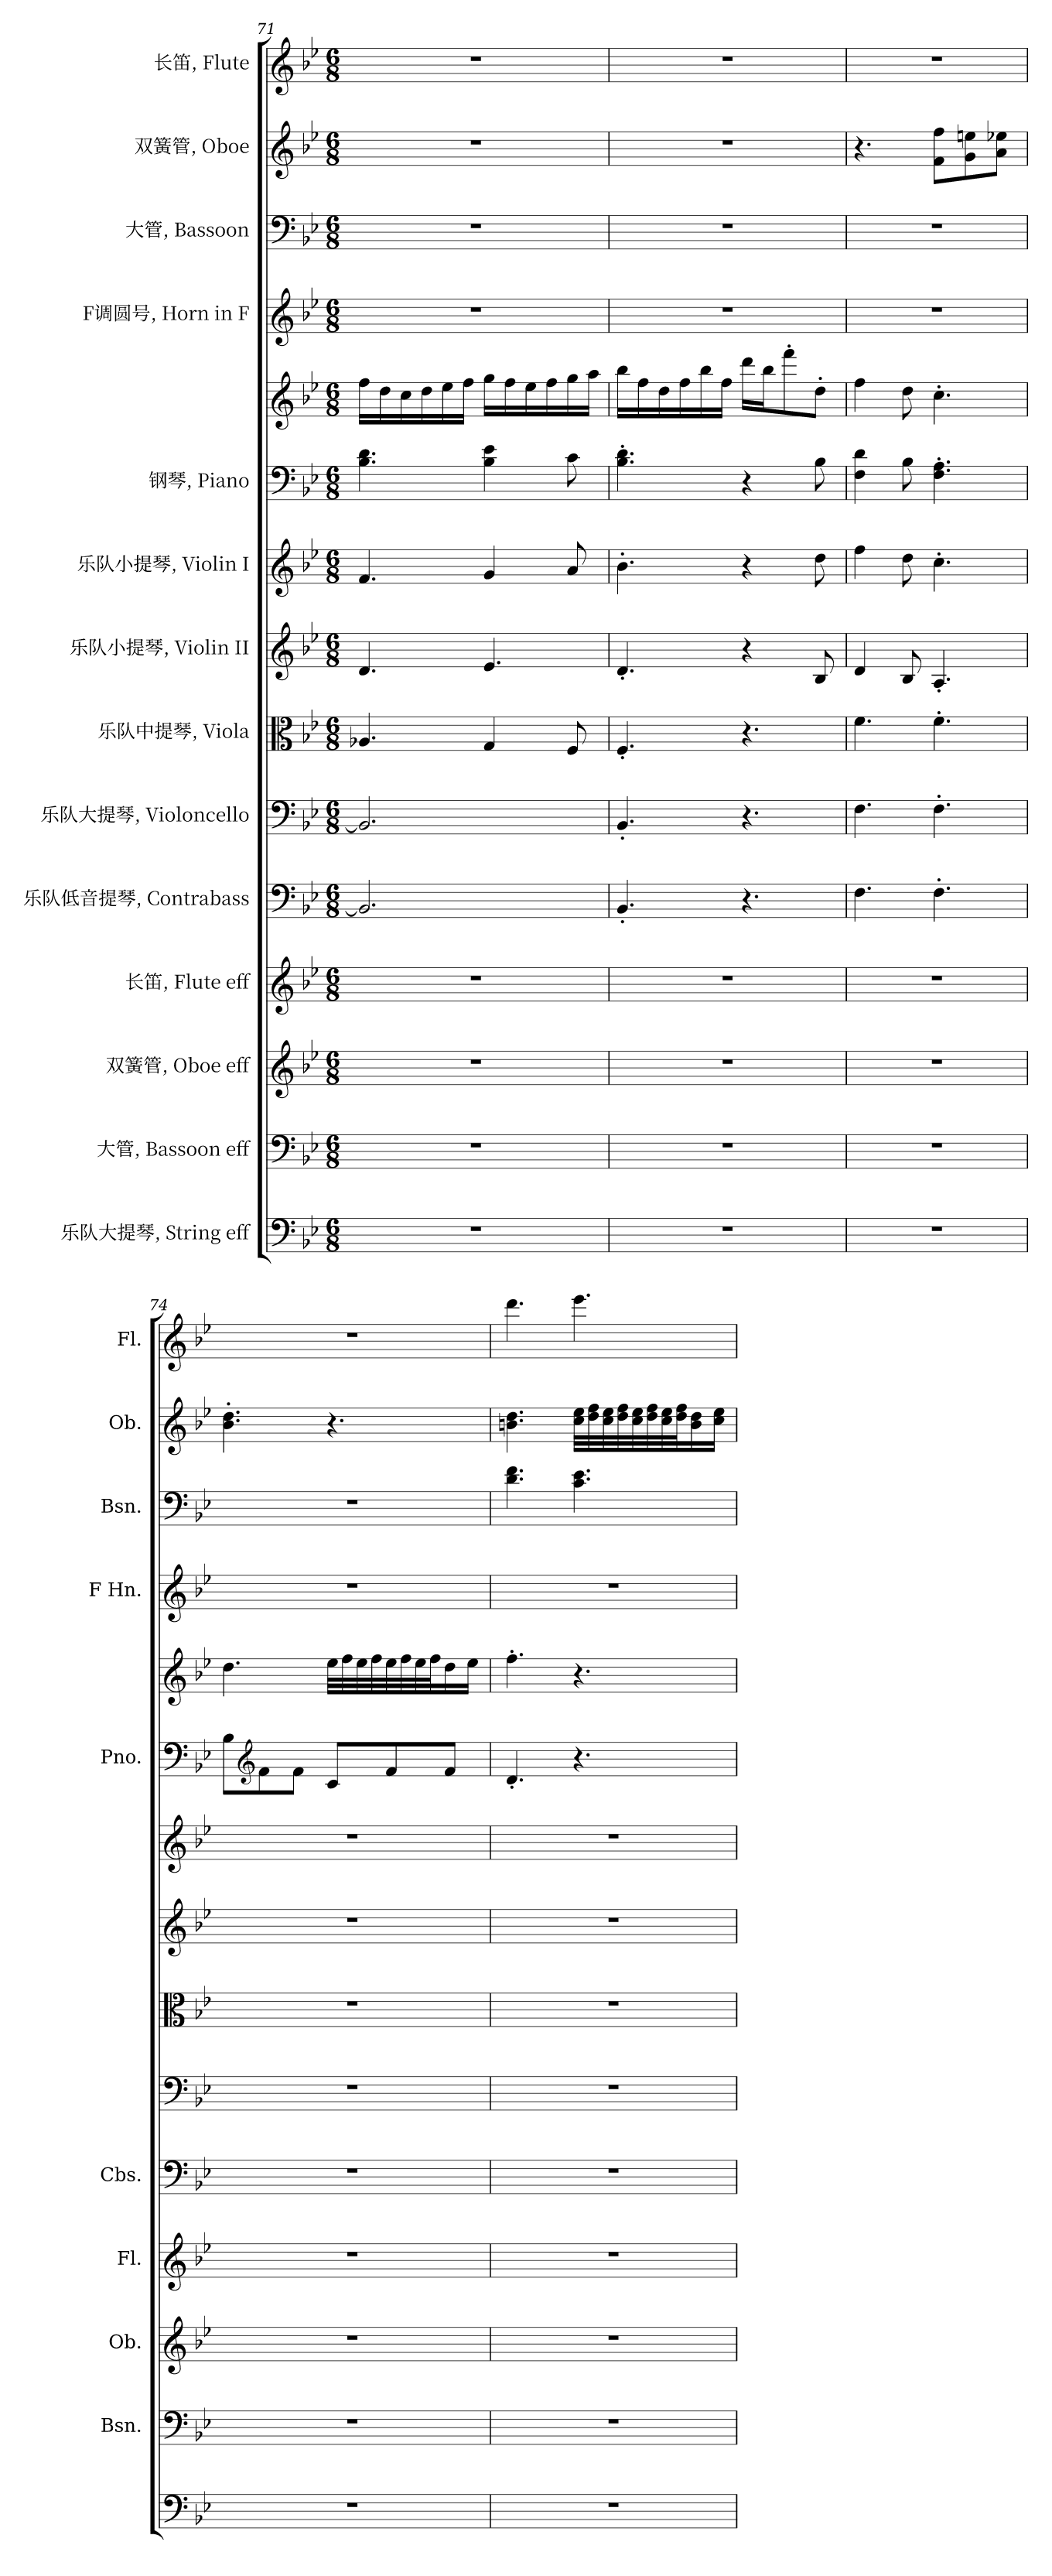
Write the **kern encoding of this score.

**kern	**kern	**kern	**kern	**kern	**kern	**kern	**kern	**kern	**kern	**kern	**kern	**kern	**kern	**kern
*part14	*part13	*part12	*part11	*part10	*part9	*part8	*part7	*part6	*part5	*part5	*part4	*part3	*part2	*part1
*staff15	*staff14	*staff13	*staff12	*staff11	*staff10	*staff9	*staff8	*staff7	*staff6	*staff5	*staff4	*staff3	*staff2	*staff1
*I"乐队大提琴, String eff	*I"大管, Bassoon eff	*I"双簧管, Oboe eff	*I"长笛, Flute eff	*I"乐队低音提琴, Contrabass	*I"乐队大提琴, Violoncello	*I"乐队中提琴, Viola	*I"乐队小提琴, Violin II	*I"乐队小提琴, Violin I	*I"钢琴, Piano	*	*I"F调圆号, Horn in F	*I"大管, Bassoon	*I"双簧管, Oboe	*I"长笛, Flute
*	*I'Bsn.	*I'Ob.	*I'Fl.	*I'Cbs.	*	*	*	*	*I'Pno.	*	*I'F Hn.	*I'Bsn.	*I'Ob.	*I'Fl.
*clefF4	*clefF4	*clefG2	*clefG2	*clefF4	*clefF4	*clefC3	*clefG2	*clefG2	*clefF4	*clefG2	*clefG2	*clefF4	*clefG2	*clefG2
*	*	*	*	*ITrd7c12	*	*	*	*	*	*	*ITrd4c7	*	*	*
*k[b-e-]	*k[b-e-]	*k[b-e-]	*k[b-e-]	*k[b-e-]	*k[b-e-]	*k[b-e-]	*k[b-e-]	*k[b-e-]	*k[b-e-]	*k[b-e-]	*k[b-e-a-]	*k[b-e-]	*k[b-e-]	*k[b-e-]
*M6/8	*M6/8	*M6/8	*M6/8	*M6/8	*M6/8	*M6/8	*M6/8	*M6/8	*M6/8	*M6/8	*M6/8	*M6/8	*M6/8	*M6/8
=71	=71	=71	=71	=71	=71	=71	=71	=71	=71	=71	=71	=71	=71	=71
2.r	2.r	2.r	2.r	2.BBB-/]	2.BB-/]	4.A-X/	4.d/	4.f/	4.B-\ 4.d\	16ff\LL	2.r	2.r	2.r	2.r
.	.	.	.	.	.	.	.	.	.	16dd\	.	.	.	.
.	.	.	.	.	.	.	.	.	.	16cc\	.	.	.	.
.	.	.	.	.	.	.	.	.	.	16dd\	.	.	.	.
.	.	.	.	.	.	.	.	.	.	16ee-\	.	.	.	.
.	.	.	.	.	.	.	.	.	.	16ff\JJ	.	.	.	.
.	.	.	.	.	.	4G/	4.e-/	4g/	4B-\ 4e-\	16gg\LL	.	.	.	.
.	.	.	.	.	.	.	.	.	.	16ff\	.	.	.	.
.	.	.	.	.	.	.	.	.	.	16ee-\	.	.	.	.
.	.	.	.	.	.	.	.	.	.	16ff\	.	.	.	.
.	.	.	.	.	.	8F/	.	8a/	8c\	16gg\	.	.	.	.
.	.	.	.	.	.	.	.	.	.	16aa\JJ	.	.	.	.
=72	=72	=72	=72	=72	=72	=72	=72	=72	=72	=72	=72	=72	=72	=72
2.r	2.r	2.r	2.r	4.BBB-'/	4.BB-'/	4.F'/	4.d'/	4.b-'\	4.B-\' 4.d\'	16bb-\LL	2.r	2.r	2.r	2.r
.	.	.	.	.	.	.	.	.	.	16ff\	.	.	.	.
.	.	.	.	.	.	.	.	.	.	16dd\	.	.	.	.
.	.	.	.	.	.	.	.	.	.	16ff\	.	.	.	.
.	.	.	.	.	.	.	.	.	.	16bb-\	.	.	.	.
.	.	.	.	.	.	.	.	.	.	16ff\JJ	.	.	.	.
.	.	.	.	4.r	4.r	4.r	4r	4r	4r	16ddd\LL	.	.	.	.
.	.	.	.	.	.	.	.	.	.	16bb-\J	.	.	.	.
.	.	.	.	.	.	.	.	.	.	8fff'\	.	.	.	.
.	.	.	.	.	.	.	8B-/	8dd\	8B-\	8dd'\J	.	.	.	.
!!LO:PB:g=z
=73	=73	=73	=73	=73	=73	=73	=73	=73	=73	=73	=73	=73	=73	=73
2.r	2.r	2.r	2.r	4.FF\	4.F\	4.f\	4d/	4ff\	4F\ 4d\	4ff\	2.r	2.r	4.r	2.r
.	.	.	.	.	.	.	8B-/	8dd\	8B-\	8dd\	.	.	.	.
.	.	.	.	4.FF'\	4.F'\	4.f'\	4.A'/	4.cc'\	4.F\' 4.A\'	4.cc'\	.	.	8f\ 8ff\L	.
.	.	.	.	.	.	.	.	.	.	.	.	.	8g\ 8een\	.
.	.	.	.	.	.	.	.	.	.	.	.	.	8a\ 8ee-X\J	.
=74	=74	=74	=74	=74	=74	=74	=74	=74	=74	=74	=74	=74	=74	=74
2.r	2.r	2.r	2.r	2.r	2.r	2.r	2.r	2.r	8B-\L	4.dd\	2.r	2.r	4.b-\' 4.dd\'	2.r
*	*	*	*	*	*	*	*	*	*clefG2	*	*	*	*	*
.	.	.	.	.	.	.	.	.	8f\	.	.	.	.	.
.	.	.	.	.	.	.	.	.	8f\J	.	.	.	.	.
.	.	.	.	.	.	.	.	.	8c/L	32ee-\LLL	.	.	4.r	.
.	.	.	.	.	.	.	.	.	.	32ff\	.	.	.	.
.	.	.	.	.	.	.	.	.	.	32ee-\	.	.	.	.
.	.	.	.	.	.	.	.	.	.	32ff\	.	.	.	.
.	.	.	.	.	.	.	.	.	8f/	32ee-\	.	.	.	.
.	.	.	.	.	.	.	.	.	.	32ff\	.	.	.	.
.	.	.	.	.	.	.	.	.	.	32ee-\	.	.	.	.
.	.	.	.	.	.	.	.	.	.	32ff\J	.	.	.	.
.	.	.	.	.	.	.	.	.	8f/J	16dd\	.	.	.	.
.	.	.	.	.	.	.	.	.	.	16ee-\JJ	.	.	.	.
=75	=75	=75	=75	=75	=75	=75	=75	=75	=75	=75	=75	=75	=75	=75
2.r	2.r	2.r	2.r	2.r	2.r	2.r	2.r	2.r	4.d'/	4.ff'\	2.r	4.d\ 4.f\	4.bn\ 4.dd\	4.ddd\
.	.	.	.	.	.	.	.	.	4.r	4.r	.	4.c\ 4.e-\	32cc\ 32ee-\LLL	4.eee-\
.	.	.	.	.	.	.	.	.	.	.	.	.	32dd\ 32ff\	.
.	.	.	.	.	.	.	.	.	.	.	.	.	32cc\ 32ee-\	.
.	.	.	.	.	.	.	.	.	.	.	.	.	32dd\ 32ff\	.
.	.	.	.	.	.	.	.	.	.	.	.	.	32cc\ 32ee-\	.
.	.	.	.	.	.	.	.	.	.	.	.	.	32dd\ 32ff\	.
.	.	.	.	.	.	.	.	.	.	.	.	.	32cc\ 32ee-\	.
.	.	.	.	.	.	.	.	.	.	.	.	.	32dd\ 32ff\J	.
.	.	.	.	.	.	.	.	.	.	.	.	.	16b\ 16dd\	.
.	.	.	.	.	.	.	.	.	.	.	.	.	16cc\ 16ee-\JJ	.
=	=	=	=	=	=	=	=	=	=	=	=	=	=	=
*-	*-	*-	*-	*-	*-	*-	*-	*-	*-	*-	*-	*-	*-	*-
